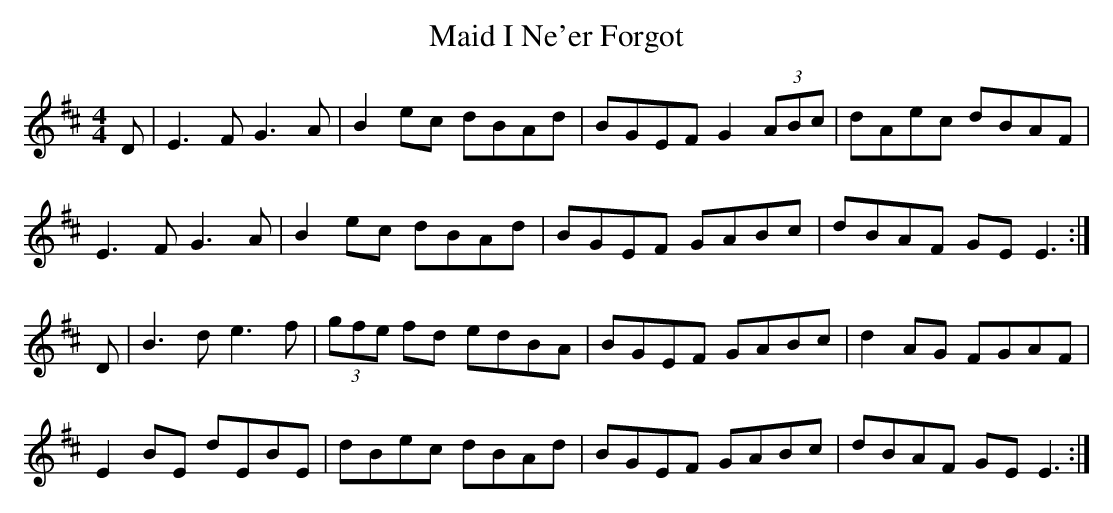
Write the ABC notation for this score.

X:1
T: Maid I Ne'er Forgot
M: 4/4
L: 1/8
K: Edor
D | E3 F G3 A | B2 ec dBAd | BGEF G2 (3ABc | dAec dBAF |
E3 F G3 A | B2 ec dBAd | BGEF GABc | dBAF GE E3 :|
D | B3 d e3 f | (3gfe fd edBA | BGEF GABc | d2 AG FGAF |
E2 BE dEBE | dBec dBAd | BGEF GABc | dBAF GE E3 :|
